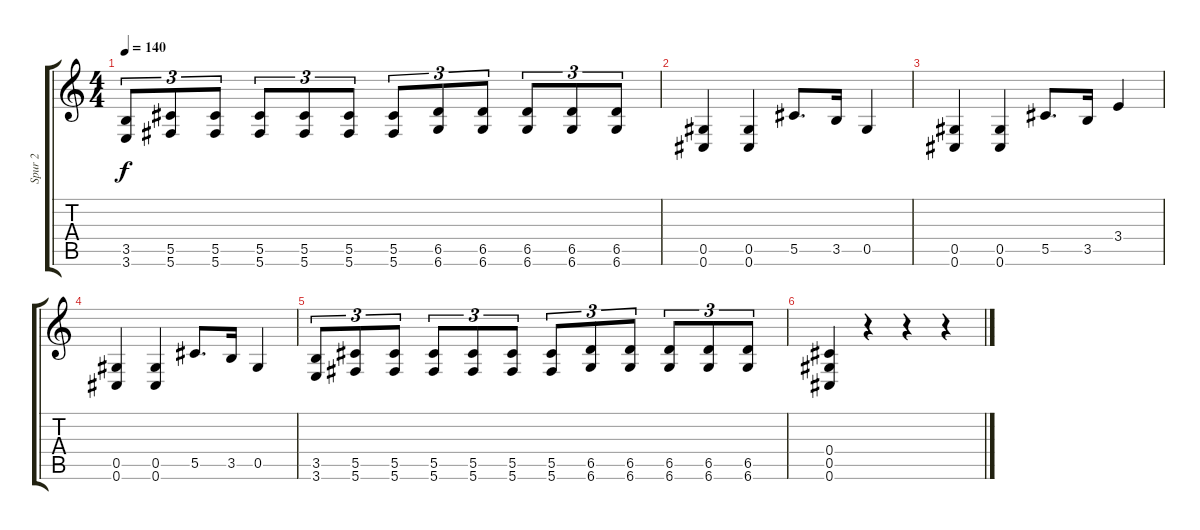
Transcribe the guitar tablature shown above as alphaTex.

\track ("Spur 2" "Spur 2") {instrument distortionguitar}
\staff {score tabs}
\tuning (Eb4 Bb3 Gb3 Db3 Ab2 Db2) {hide}
\ts (4 4)
\tempo 140
\clef g2
\ks c
(3.5 3.6).8{tu (3 2) dy f} (5.5 5.6).8{tu (3 2)} (5.5 5.6).8{tu (3 2)} (5.5 5.6).8{tu (3 2)} (5.5 5.6).8{tu (3 2)} (5.5 5.6).8{tu (3 2)} (5.5 5.6).8{tu (3 2)} (6.5 6.6).8{tu (3 2)} (6.5 6.6).8{tu (3 2)} (6.5 6.6).8{tu (3 2)} (6.5 6.6).8{tu (3 2)} (6.5 6.6).8{tu (3 2)} |
(0.5 0.6).4 (0.5 0.6).4 5.5.8{d} 3.5.16 0.5.4 |
(0.5 0.6).4 (0.5 0.6).4 5.5.8{d} 3.5.16 3.4.4 |
(0.5 0.6).4 (0.5 0.6).4 5.5.8{d} 3.5.16 0.5.4 |
(3.5 3.6).8{tu (3 2)} (5.5 5.6).8{tu (3 2)} (5.5 5.6).8{tu (3 2)} (5.5 5.6).8{tu (3 2)} (5.5 5.6).8{tu (3 2)} (5.5 5.6).8{tu (3 2)} (5.5 5.6).8{tu (3 2)} (6.5 6.6).8{tu (3 2)} (6.5 6.6).8{tu (3 2)} (6.5 6.6).8{tu (3 2)} (6.5 6.6).8{tu (3 2)} (6.5 6.6).8{tu (3 2)} |
(0.4 0.5 0.6).4 r.4 r.4 r.4
